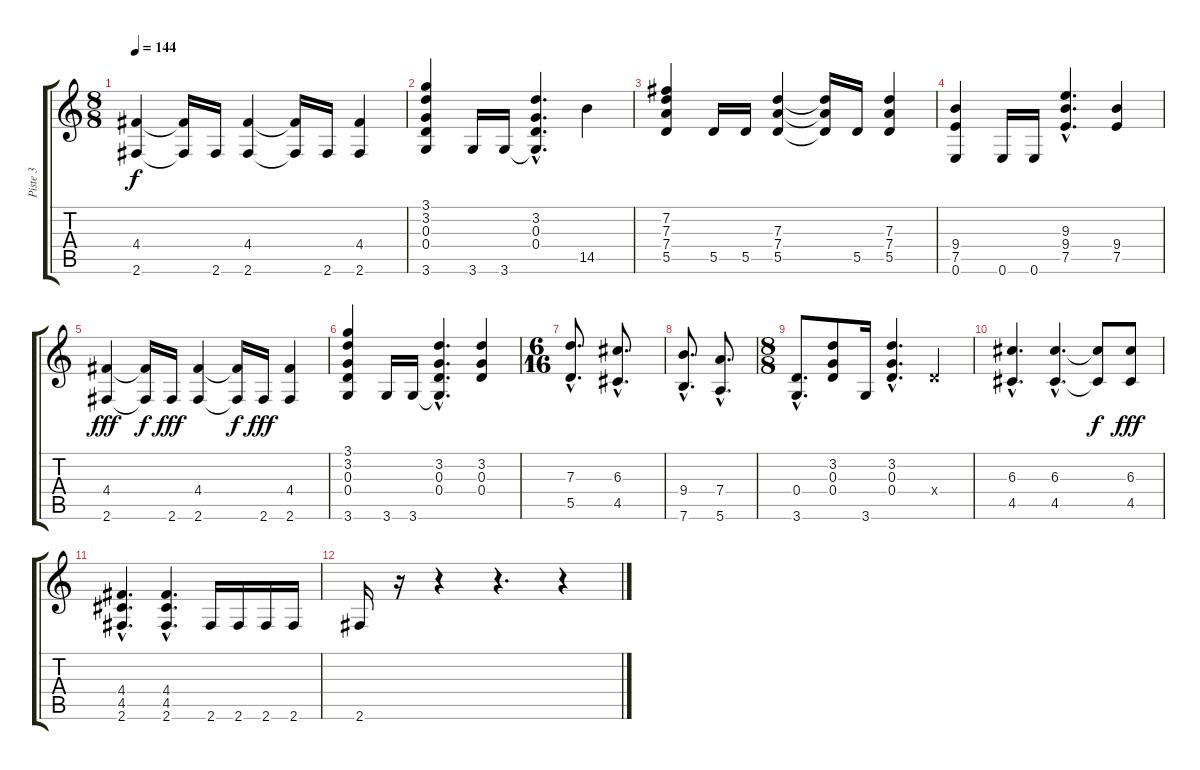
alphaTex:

\track ("Piste 3" "Piste 3") {instrument distortionguitar}
\staff {score tabs}
\tuning (E4 B3 G3 D3 A2 E2) {hide}
\ts (8 8)
\tempo 144
\clef g2
\ks c
(4.4 2.6).4{dy f} (4.4{t} 2.6{t}).16 2.6.16 (4.4 2.6).4 (4.4{t} 2.6{t}).16 2.6.16 (4.4 2.6).4 |
(3.1 3.2 0.3 0.4 3.6).4 3.6.16 3.6.16 (3.2{hac} 0.3{hac} 0.4{hac} 3.6{hac t}).4{d} 14.5.4 |
(7.2 7.3 7.4 5.5).4 5.5.16 5.5.16 (7.3 7.4 5.5).4 (7.3{t} 7.4{t} 5.5{t}).16 5.5.16 (7.3 7.4 5.5).4 |
(9.4 7.5 0.6).4 0.6.16 0.6.16 (9.3{hac} 9.4{hac} 7.5{hac}).4{d} (9.4 7.5).4 |
(4.4 2.6).4{dy fff} (4.4{t} 2.6{t}).16{dy f} 2.6.16{dy fff} (4.4 2.6).4 (4.4{t} 2.6{t}).16{dy f} 2.6.16{dy fff} (4.4 2.6).4 |
(3.1 3.2 0.3 0.4 3.6).4 3.6.16 3.6.16 (3.2{hac} 0.3{hac} 0.4{hac} 3.6{hac t}).4{d} (3.2 0.3 0.4).4 |
\ts (6 16)
(7.3{hac} 5.5{hac}).8{d} (6.3{hac} 4.5{hac}).8{d} |
(9.4{hac} 7.6{hac}).8{d} (7.4{hac} 5.6{hac}).8{d} |
\ts (8 8)
(0.4{hac} 3.6{hac}).8{d} (3.2 0.3 0.4).8 3.6.16 (3.2{hac} 0.3{hac} 0.4{hac}).4{d} 0.4{x}.4 |
(6.3{hac} 4.5{hac}).4{d} (6.3{hac} 4.5{hac}).4{d} (6.3{t} 4.5{t}).8{dy f} (6.3 4.5).8{dy fff} |
(4.4{hac} 4.5{hac} 2.6{hac}).4{d} (4.4{hac} 4.5{hac} 2.6{hac}).4{d} 2.6.16 2.6.16 2.6.16 2.6.16 |
2.6.16 r.16 r.4 r.4{d} r.4
